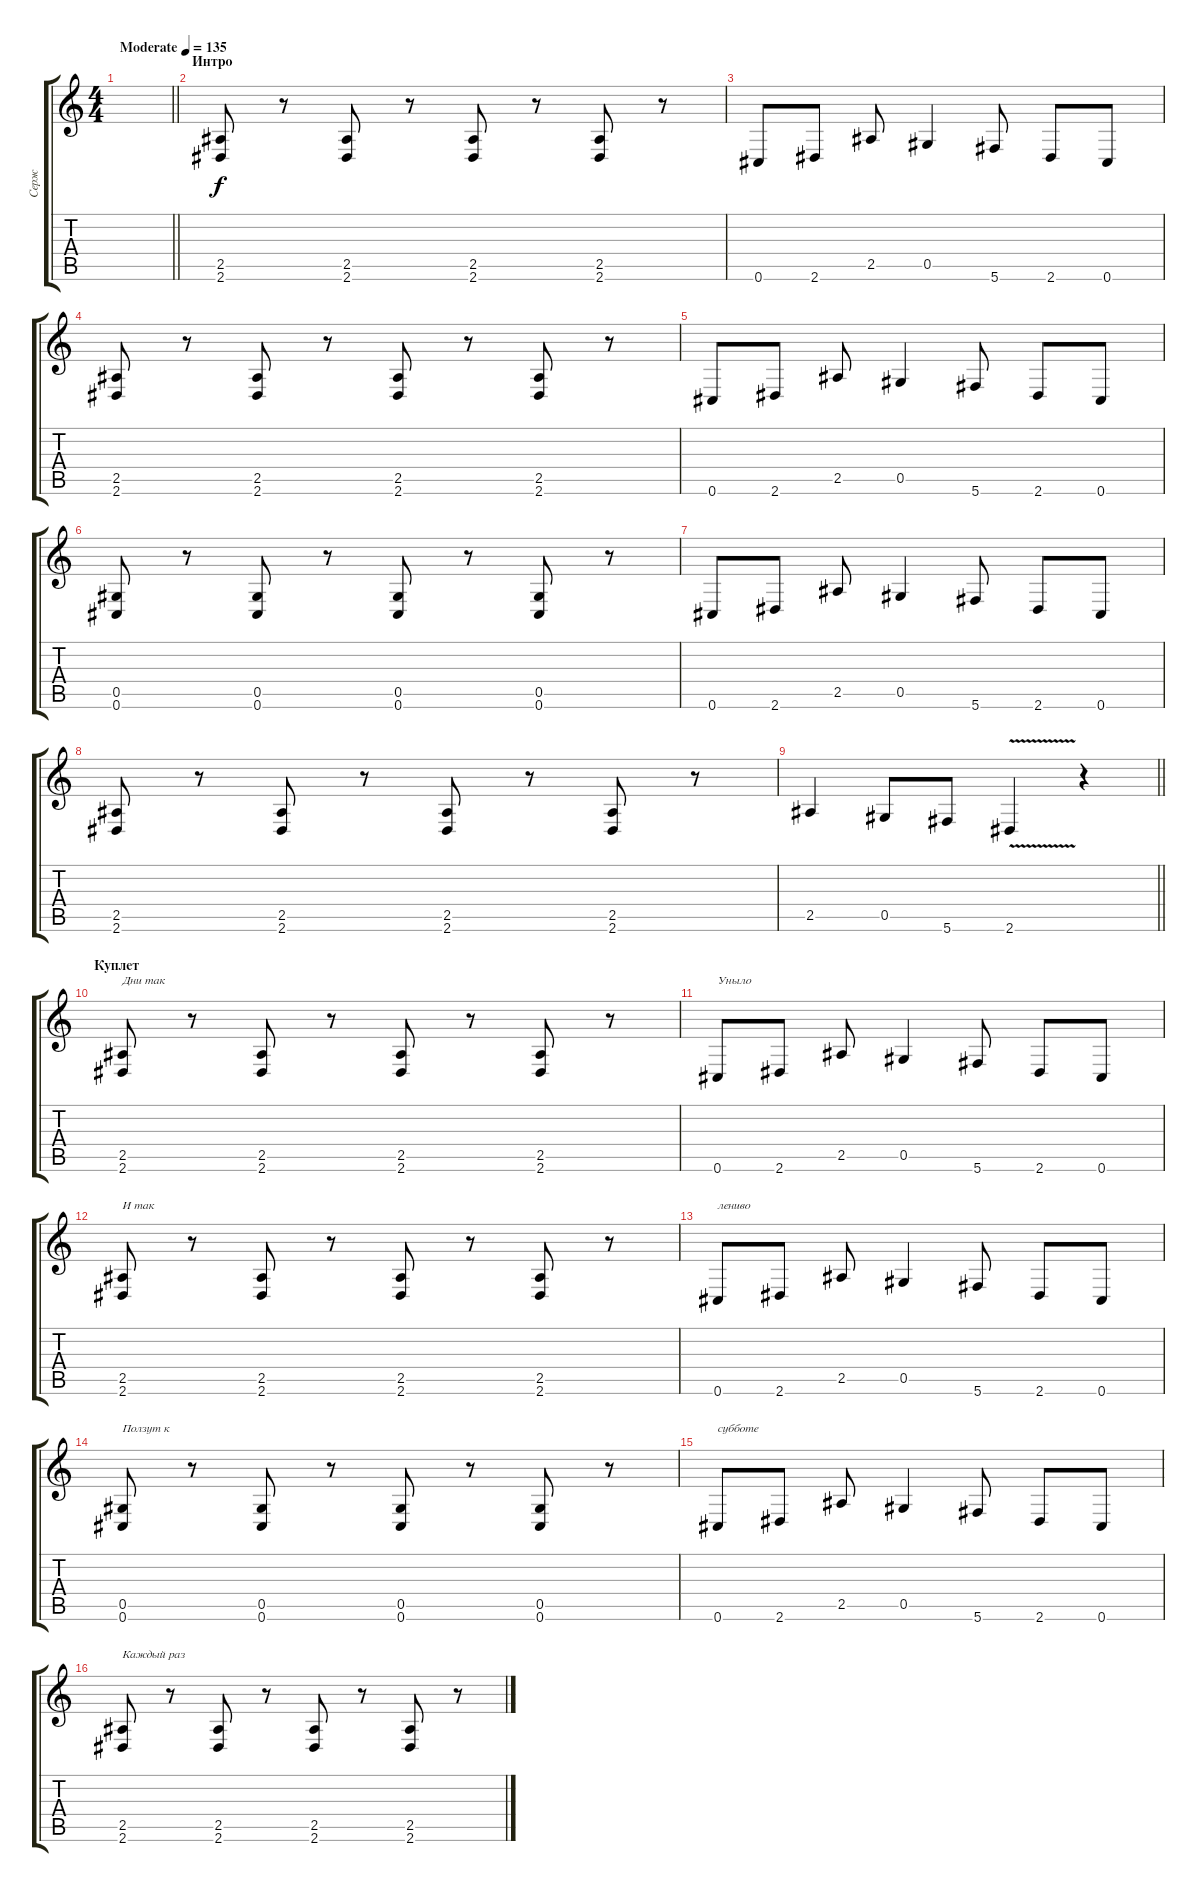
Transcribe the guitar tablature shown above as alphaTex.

\track ("Серж" "Серж") {instrument overdrivenguitar}
\staff {score tabs}
\tuning (E4 B3 G3 D3 Ab2 Db2) {hide}
\ts (4 4)
\tempo (135 "Moderate")
\clef g2
\barLineRight lightlight
\ks c
|
\section ("" "Интро")
(2.5 2.6).8 r.8 (2.5 2.6).8 r.8 (2.5 2.6).8 r.8 (2.5 2.6).8 r.8 |
0.6.8 2.6.8 2.5.8 0.5.4 5.6.8 2.6.8 0.6.8 |
(2.5 2.6).8 r.8 (2.5 2.6).8 r.8 (2.5 2.6).8 r.8 (2.5 2.6).8 r.8 |
0.6.8 2.6.8 2.5.8 0.5.4 5.6.8 2.6.8 0.6.8 |
(0.5 0.6).8 r.8 (0.5 0.6).8 r.8 (0.5 0.6).8 r.8 (0.5 0.6).8 r.8 |
0.6.8 2.6.8 2.5.8 0.5.4 5.6.8 2.6.8 0.6.8 |
(2.5 2.6).8 r.8 (2.5 2.6).8 r.8 (2.5 2.6).8 r.8 (2.5 2.6).8 r.8 |
\barLineRight lightlight
2.5.4 0.5.8 5.6.8 2.6{v}.4 r.4 |
\section ("" "Куплет")
(2.5 2.6).8{txt "Дни так"} r.8 (2.5 2.6).8 r.8 (2.5 2.6).8 r.8 (2.5 2.6).8 r.8 |
0.6.8{txt "Уныло"} 2.6.8 2.5.8 0.5.4 5.6.8 2.6.8 0.6.8 |
(2.5 2.6).8{txt "И так"} r.8 (2.5 2.6).8 r.8 (2.5 2.6).8 r.8 (2.5 2.6).8 r.8 |
0.6.8{txt "лениво"} 2.6.8 2.5.8 0.5.4 5.6.8 2.6.8 0.6.8 |
(0.5 0.6).8{txt "Ползут к "} r.8 (0.5 0.6).8 r.8 (0.5 0.6).8 r.8 (0.5 0.6).8 r.8 |
0.6.8{txt "субботе"} 2.6.8 2.5.8 0.5.4 5.6.8 2.6.8 0.6.8 |
(2.5 2.6).8{txt "Каждый раз"} r.8 (2.5 2.6).8 r.8 (2.5 2.6).8 r.8 (2.5 2.6).8 r.8
